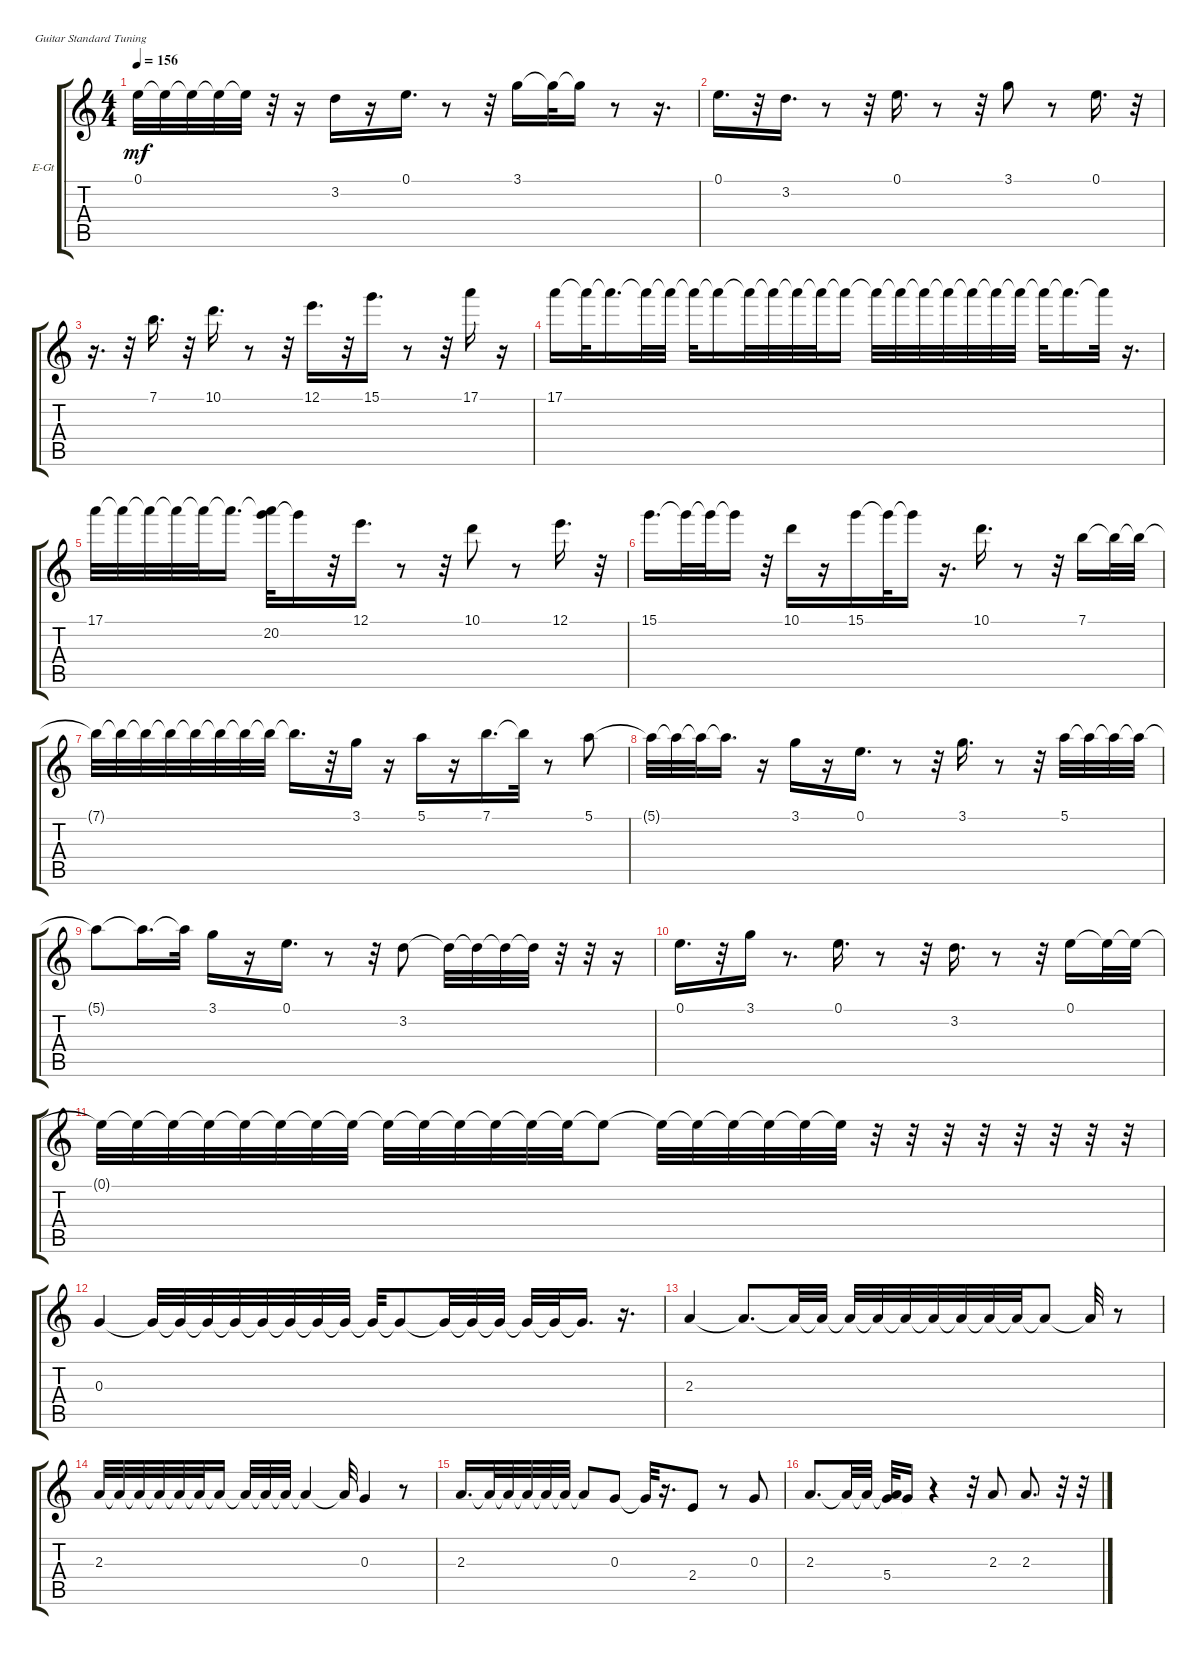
\defaultSystemsLayout 4
\bracketExtendMode groupsimilarinstruments
\firstSystemTrackNameOrientation horizontal
\otherSystemsTrackNameOrientation horizontal
\track ("Electric Guitar (Drive)" "E-Gt") {instrument overdrivenguitar}
\staff {score tabs}
\tuning (E4 B3 G3 D3 A2 E2)
\ts (4 4)
\tempo 156
\clef g2
\ks c
0.1{t}.32{dy mf} 0.1{t}.32 0.1{t}.32 0.1{t}.32 0.1{t}.32 r.32 r.16 3.2.16 r.16 0.1.16{d} r.8 r.32 3.1.16 3.1{t}.32 3.1{t}.16 r.8 r.16{d} |
0.1.16{d} r.32 3.2.16{d} r.8 r.32 0.1.16{d} r.8 r.32 3.1.8 r.8 0.1.16{d} r.32 |
r.16{d} r.32 7.1.16{d} r.32 10.1.16{d} r.8 r.32 12.1.16{d} r.32 15.1.16{d} r.8 r.32 17.1.16 r.16 |
17.1.16 17.1{t}.32 17.1{t}.16{d} 17.1{t}.32 17.1{t}.32 17.1{t}.32 17.1{t}.16 17.1{t}.32 17.1{t}.32 17.1{t}.32 17.1{t}.32 17.1{t}.16 17.1{t}.32 17.1{t}.32 17.1{t}.32 17.1{t}.32 17.1{t}.32 17.1{t}.32 17.1{t}.32 17.1{t}.32 17.1{t}.16{d} 17.1{t}.32 r.16{d} |
17.1.32 17.1{t}.32 17.1{t}.32 17.1{t}.32 17.1{t}.32 17.1{t}.16{d} (17.1{t} 20.2).32 20.2{t}.16 r.32 12.1.16{d} r.8 r.32 10.1.8 r.8 12.1.16{d} r.32 |
15.1.16{d} 15.1{t}.32 15.1{t}.32 15.1{t}.16 r.32 10.1.16 r.16 15.1.16 15.1{t}.32 15.1{t}.16 r.16{d} 10.1.16{d} r.8 r.32 7.1.16 7.1{t}.32 7.1{t}.32 |
7.1{t}.32 7.1{t}.32 7.1{t}.32 7.1{t}.32 7.1{t}.32 7.1{t}.32 7.1{t}.32 7.1{t}.32 7.1{t}.16{d} r.32 3.1.16 r.16 5.1.16 r.16 7.1.16{d} 7.1{t}.32 r.8 5.1.8 |
5.1{t}.32 5.1{t}.32 5.1{t}.32 5.1{t}.16{d} r.16 3.1.16 r.16 0.1.16{d} r.8 r.32 3.1.16{d} r.8 r.32 5.1.32 5.1{t}.32 5.1{t}.32 5.1{t}.32 |
5.1{t}.8 5.1{t}.16{d} 5.1{t}.32 3.1.16 r.16 0.1.16{d} r.8 r.32 3.2.8 3.2{t}.32 3.2{t}.32 3.2{t}.32 3.2{t}.32 r.32 r.32 r.16 |
0.1.16{d} r.32 3.1.16 r.8{d} 0.1.16{d} r.8 r.32 3.2.16{d} r.8 r.32 0.1.16 0.1{t}.32 0.1{t}.32 |
0.1{t}.32 0.1{t}.32 0.1{t}.32 0.1{t}.32 0.1{t}.32 0.1{t}.32 0.1{t}.32 0.1{t}.32 0.1{t}.32 0.1{t}.32 0.1{t}.32 0.1{t}.32 0.1{t}.32 0.1{t}.32 0.1{t}.8 0.1{t}.32 0.1{t}.32 0.1{t}.32 0.1{t}.32 0.1{t}.32 0.1{t}.32 r.32 r.32 r.32 r.32 r.32 r.32 r.32 r.32 |
0.3.4 0.3{t}.32 0.3{t}.32 0.3{t}.32 0.3{t}.32 0.3{t}.32 0.3{t}.32 0.3{t}.32 0.3{t}.32 0.3{t}.32 0.3{t}.8 0.3{t}.32 0.3{t}.32 0.3{t}.32 0.3{t}.32 0.3{t}.32 0.3{t}.16{d} r.16{d} |
2.3.4 2.3{t}.8{d} 2.3{t}.32 2.3{t}.32 2.3{t}.32 2.3{t}.32 2.3{t}.32 2.3{t}.32 2.3{t}.32 2.3{t}.32 2.3{t}.32 2.3{t}.8 2.3{t}.32 r.8 |
2.3.32 2.3{t}.32 2.3{t}.32 2.3{t}.32 2.3{t}.32 2.3{t}.32 2.3{t}.16 2.3{t}.32 2.3{t}.32 2.3{t}.32 2.3{t}.4 2.3{t}.32 0.3.4 r.8 |
2.3.16{d} 2.3{t}.32 2.3{t}.32 2.3{t}.32 2.3{t}.32 2.3{t}.32 2.3{t}.8 0.3.8 0.3{t}.32 r.16{d} 2.4.8 r.8 0.3.8 |
2.3.8{d} 2.3{t}.32 2.3{t}.32 (2.3{t} 5.4).32 5.4{t}.16 r.4 r.32 2.3.8 2.3.8{d} r.32 r.32
